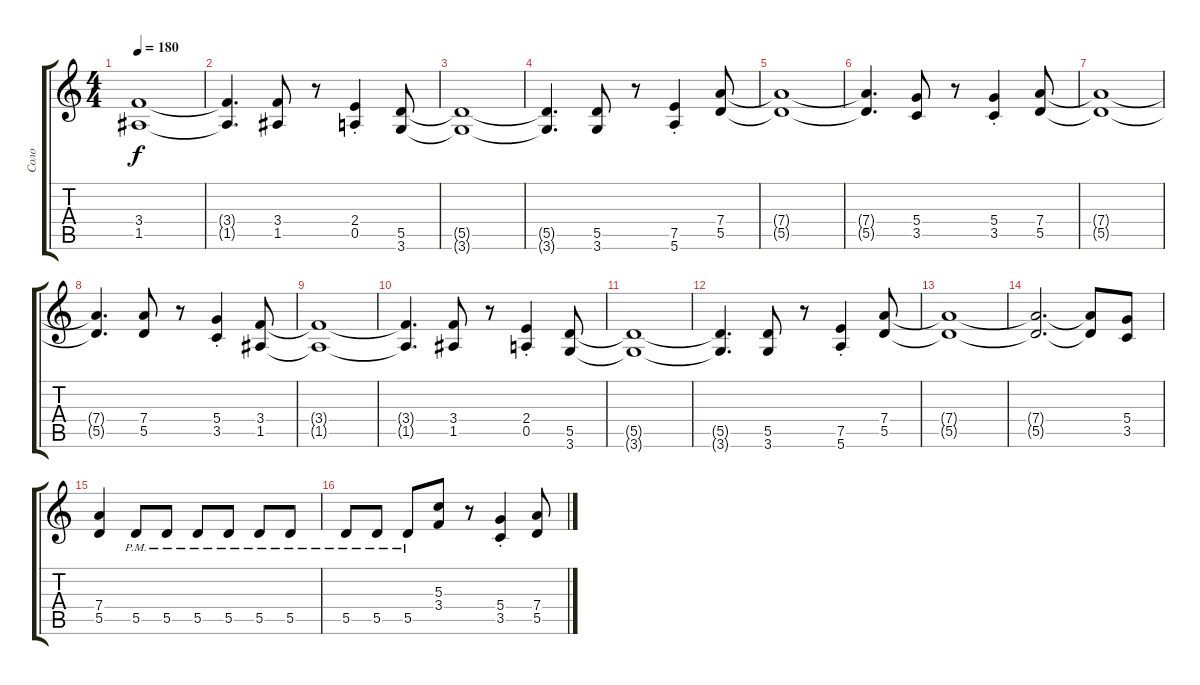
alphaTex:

\track ("Соло" "Соло") {instrument distortionguitar}
\staff {score tabs}
\tuning (E4 B3 G3 D3 A2 E2) {hide}
\ts (4 4)
\tempo 180
\clef g2
\ks c
(3.4{t} 1.5{t}).1{dy f} |
(3.4{t} 1.5{t}).4{d} (3.4 1.5).8 r.8 (2.4{st} 0.5{st}).4 (5.5 3.6).8 |
(5.5{t} 3.6{t}).1 |
(5.5{t} 3.6{t}).4{d} (5.5 3.6).8 r.8 (7.5{st} 5.6{st}).4 (7.4 5.5).8 |
(7.4{t} 5.5{t}).1 |
(7.4{t} 5.5{t}).4{d} (5.4 3.5).8 r.8 (5.4{st} 3.5{st}).4 (7.4 5.5).8 |
(7.4{t} 5.5{t}).1 |
(7.4{t} 5.5{t}).4{d} (7.4 5.5).8 r.8 (5.4{st} 3.5{st}).4 (3.4 1.5).8 |
(3.4{t} 1.5{t}).1 |
(3.4{t} 1.5{t}).4{d} (3.4 1.5).8 r.8 (2.4{st} 0.5{st}).4 (5.5 3.6).8 |
(5.5{t} 3.6{t}).1 |
(5.5{t} 3.6{t}).4{d} (5.5 3.6).8 r.8 (7.5{st} 5.6{st}).4 (7.4 5.5).8 |
(7.4{t} 5.5{t}).1 |
(7.4{t} 5.5{t}).2{d} (7.4{t} 5.5{t}).8 (5.4 3.5).8 |
(7.4 5.5).4 5.5{pm}.8 5.5{pm}.8 5.5{pm}.8 5.5{pm}.8 5.5{pm}.8 5.5{pm}.8 |
5.5{pm}.8 5.5{pm}.8 5.5{pm}.8 (5.3 3.4).8 r.8 (5.4{st} 3.5{st}).4 (7.4 5.5).8
